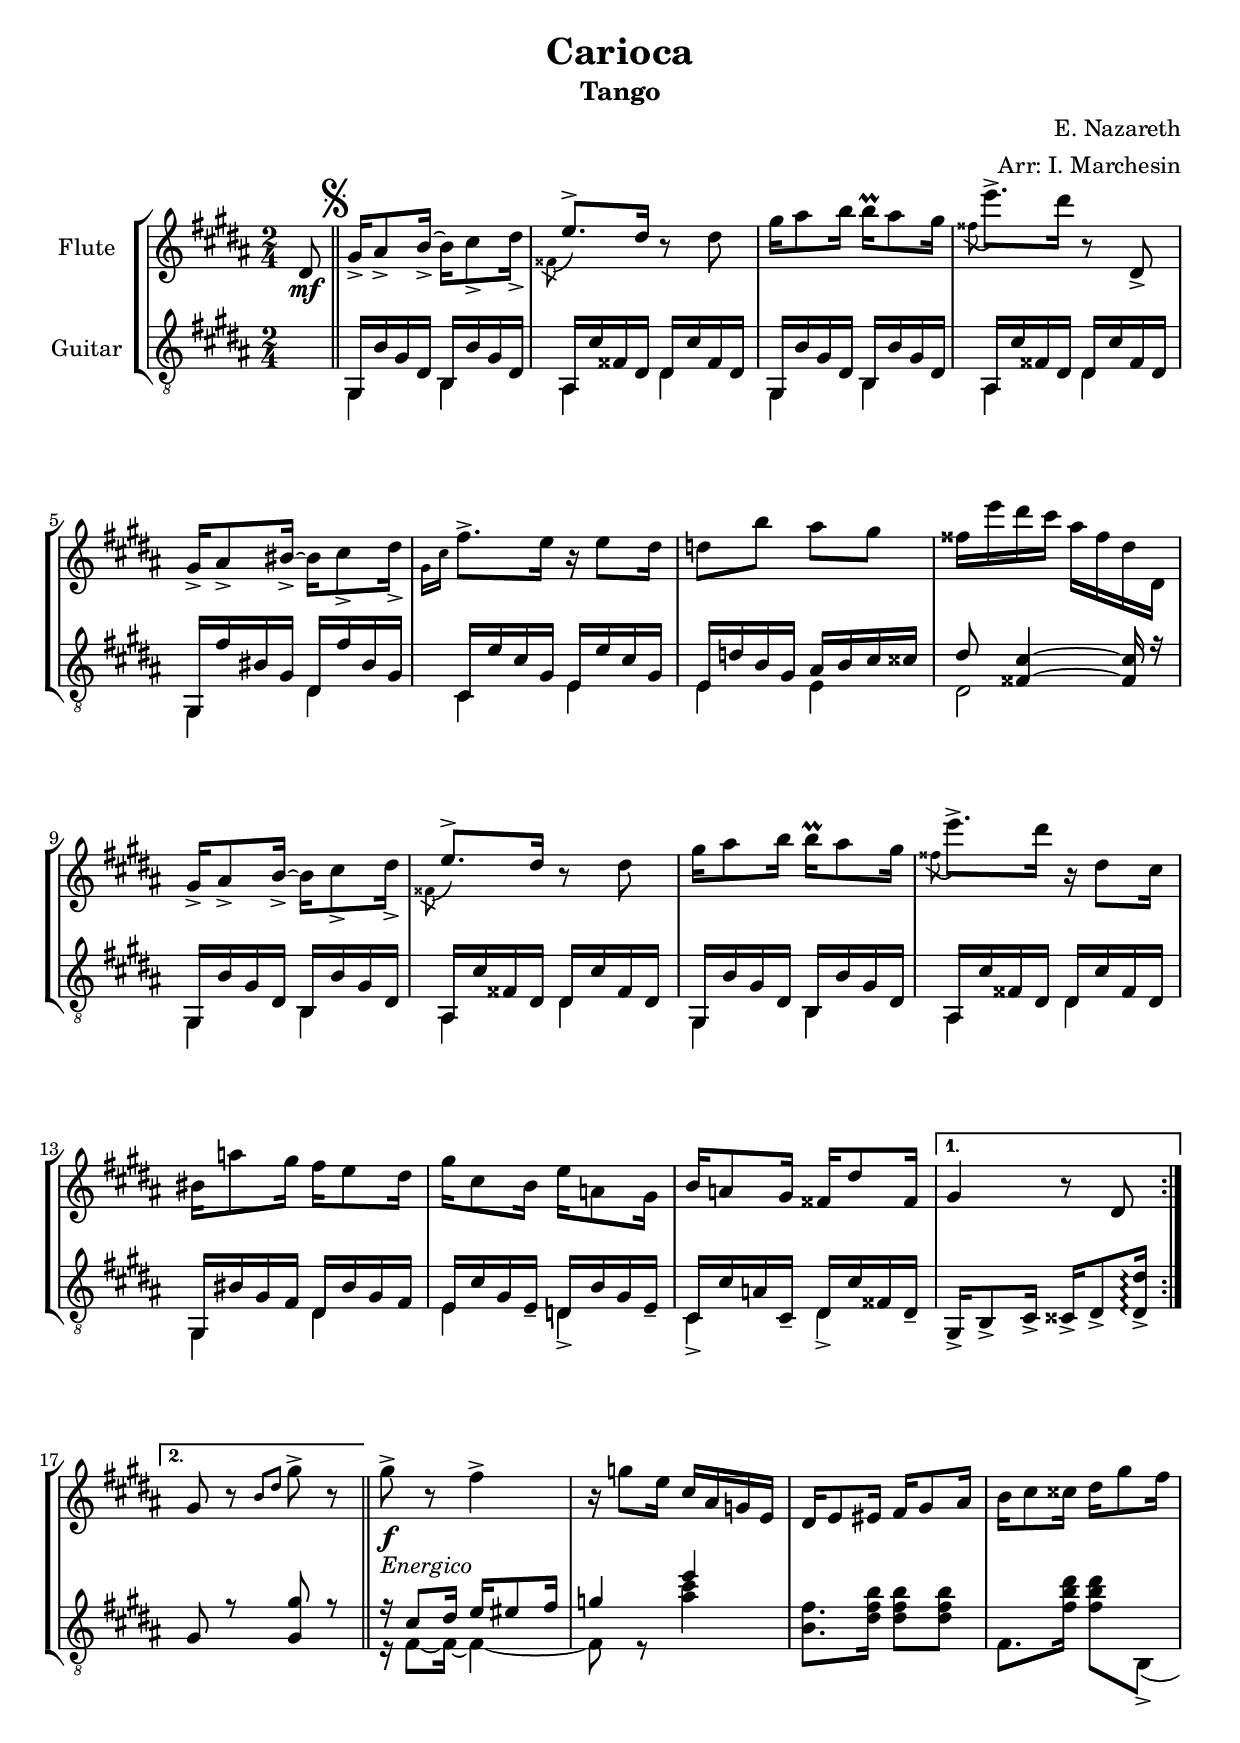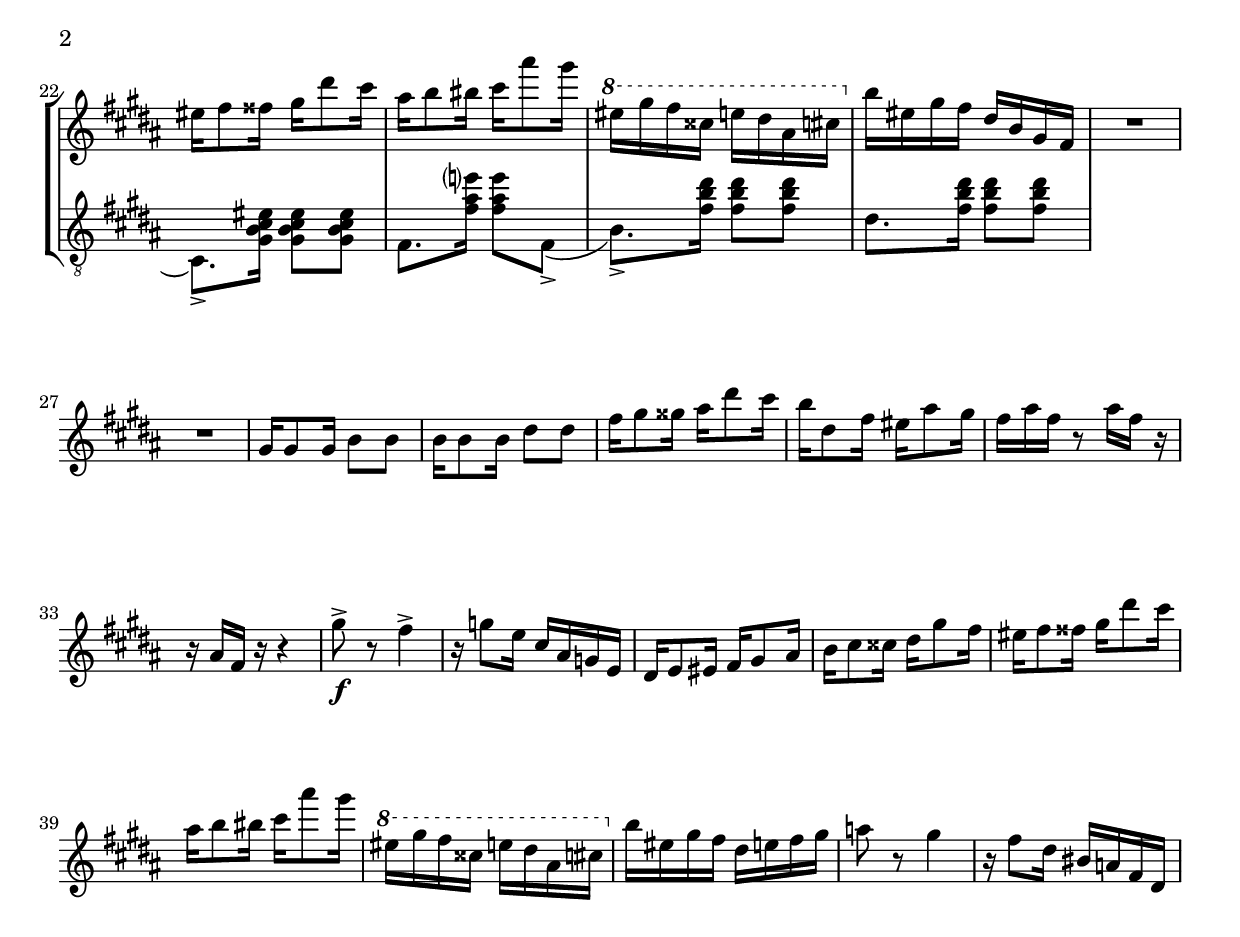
\header {
  title = "Carioca"
  subtitle = "Tango"
  composer = "E. Nazareth"
  arranger = "Arr: I. Marchesin"
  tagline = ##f
}

global =
{
  \time 2/4
  \key b \major
}

Flute =
\new Voice {
\compressMMRests {
  \relative c' {
  \clef treble
    \partial 8 dis8\mf | \bar "||" \mark \markup { \musicglyph "scripts.segno" }
    \repeat volta 2 {
    gis16_> ais8_> b16_>~ b cis8_> dis16_> |
    \voiceTwo \acciaccatura fisis,8 \voiceOne e'8.-> dis16 \oneVoice r8 dis |
    gis16 ais8 b16 b\prall ais8 gis16 |
    \voiceTwo \acciaccatura fisis8 \oneVoice e'8.-> dis16 r8 dis,,_> |
    gis16_> ais8_> bis16_>~ bis cis8_> dis16_> | %5
    \voiceTwo \grace { gis,16 cis } \oneVoice fis8.-> e16 r e8 dis16 |
    d8 b' ais gis |
    fisis16 e' dis cis ais fisis dis dis, |
    gis16_> ais8_> b16_>~ b cis8_> dis16_> |
    \voiceTwo \acciaccatura fisis,8 \voiceOne e'8.-> dis16 \oneVoice r8 dis | %10
    gis16 ais8 b16 b\prall ais8 gis16 |
    \voiceTwo \acciaccatura fisis8 \oneVoice e'8.-> dis16 r dis,8 cis16 |
    bis16 a'8 gis16 fis e8 dis16 |
    gis cis,8 b16 e a,8 gis16 |
    b a8 gis16 fisis dis'8 fisis,16 | %15
    }
    \alternative {
    {gis4 r8 dis | }
    {gis8 r \grace { b dis } gis8-> r | }
    }
    gis8->_\markup {\italic "Energico"}_\f r fis4-> |
    r16 g8 e16 cis ais g e |
    dis e8 eis16 fis gis8 ais16 | %20
    b cis8 cisis16 dis gis8 fis16 |
    eis fis8 fisis16 gis dis'8 cis16 |
    ais b8 bis16 cis ais'8 gis16 |
    \ottava #1
    eis gis fis cisis e dis ais cis |
    \ottava #0
    b eis, gis fis dis b gis fis | %25
    R2 |
    R |
    gis16 gis8 gis16 b8 b |
    b16 b8 b16 dis8 dis |
    fis16 gis8 gisis16 ais dis8 cis16 | %30
    b16 dis,8 fis16 eis ais8 gis16 |
    fis[ ais fis] r8 ais16 fis r |
    r ais, fis r r4 |
    gis'8->_\f r fis4-> |
    r16 g8 e16 cis ais g e | %35
    dis e8 eis16 fis gis8 ais16 | 
    b cis8 cisis16 dis gis8 fis16 |
    eis fis8 fisis16 gis dis'8 cis16 |
    ais b8 bis16 cis ais'8 gis16 |
    \ottava #1
    eis gis fis cisis e dis ais cis | %40
    \ottava #0
    b eis, gis fis dis e fis gis |
    a8 r gis4 |
    r16 fis8 dis16 bis a fis dis |

  }
}
}

GuitarSopra = 
\new Voice {
\compressMMRests {
  \relative c {
  \voiceOne
  \clef "treble_8"
    \partial 8 \once \hideNotes r8 | \mark \markup { \musicglyph "scripts.segno" }
    \repeat volta 2 {
    gis16 b' gis dis b b' gis dis |
    ais cis' fisis, dis dis cis' fisis, dis |
    gis,16 b' gis dis b b' gis dis |
    ais cis' fisis, dis dis cis' fisis, dis |
    gis, fis'' bis, gis dis fis' bis, gis | %5
    cis, e' cis gis e e' cis gis |
    e d' b gis ais b cis cisis |
    dis8 <fisis, cis'>4~ <fisis cis'>16 r |
    gis,16 b' gis dis b b' gis dis |
    ais cis' fisis, dis dis cis' fisis, dis | %10
    gis,16 b' gis dis b b' gis dis |
    ais cis' fisis, dis dis cis' fisis, dis |
    gis, bis' gis fis dis bis' gis fis |
    e cis' gis e_- d b' gis e_- |
    cis cis' a cis,_- dis cis' fisis, dis_- | %15
    }
    \alternative {
    { gis,_> b8_> cis16_> cisis_> dis8_> <dis_> dis'>16\arpeggio | } 
    { gis8 r <gis gis'> r | \bar "||"}
    }
    r16 cis8 dis16 e eis8 fis16 |
    g4 e' |
    \once \hideNotes r2 | %20
    \once \hideNotes r2 |
    \once \hideNotes r2 |
    \once \hideNotes r2 |
    \once \hideNotes r2 |
    \once \hideNotes r2 | %25
  }
}
}

GuitarSotto =
\new Voice {
\compressMMRests {
  \relative c {
  \voiceTwo
  \clef "treble_8"
    \partial 8 \once \hideNotes r8 |
    \repeat volta 2 {
    gis4 b |
    ais dis |
    gis,4 b |
    ais dis |
    gis, dis' | %5
    cis e |
    e e |
    dis2 |
    gis,4 b |
    ais dis | %10
    gis, b |
    ais dis |
    gis, dis' |
    e d_> |
    cis_> dis_> | %15
    }
    \alternative {
    {\once \hideNotes r2 | }
    {\once \hideNotes r2 | }
    }
    r16 fis8~ fis16~ fis4~ |
    fis8 r <ais' cis>4 |
    <b, fis'>8. <dis fis b>16 <dis fis b>8 <dis fis b> | %20
    fis,8. <fis' b dis>16 <fis b dis>8 b,,(_> |
    cis8.)_> <gis' b cis eis>16 <gis b cis eis>8 <gis b cis eis> |
    fis8. <fis' ais e'?>16 <fis ais e'>8 fis,(_> |
    b8.)_> <fis' b dis>16 <fis b dis>8 <fis b dis> |
    dis8. <fis b dis>16 <fis b dis>8 <fis b dis> | %25
    
  }
}
}


music = {
  <<
    \tag #'score \tag #'fl
    \new Staff \with { instrumentName = "Flute" }
    << \global \Flute >>
    
    \tag #'score \tag #'gtr
    \new Staff = "guitar" \with { instrumentName = "Guitar" }
    <<
    \global
    \context Voice = "upper" { \GuitarSopra }
    \context Voice = "lower" { \GuitarSotto }
    >>
  >>
}


%poi questo sarà da togliere e mettere in un file separato
%\.include "Carioca_fl-gtr.ly"
\score {
  \new StaffGroup \keepWithTag #'score \music
  \layout { }
  \midi { }
}

%questo è per la parte sola di flauto
%\.include "Carioca_fl-gtr.ly"
%\score {
%  \keepWithTag #'fl \music
%  \layout { }
%}

%questo è per la parte sola di chitarra
%\.include "Carioca_fl-gtr.ly"
%\score {
%  \keepWithTag #'gtr \music
%  \layout { }
%}